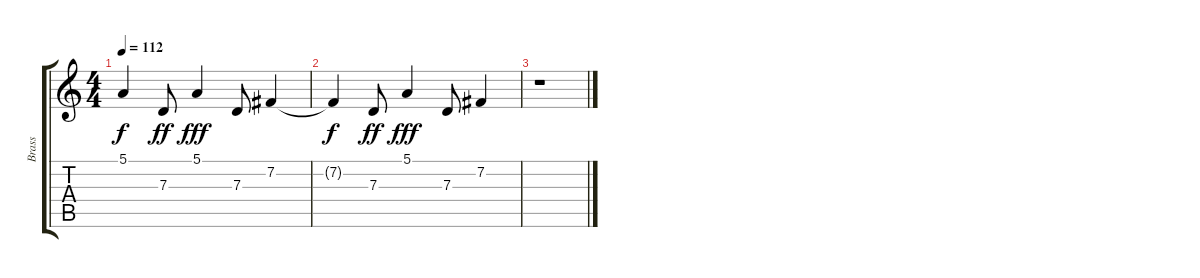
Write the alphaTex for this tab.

\track ("Brass" "Brass") {instrument trombone}
\staff {score tabs}
\tuning (E4 B3 G3 D3 A2 E2) {hide}
\ts (4 4)
\tempo 112
\clef g2
\ks c
5.1{t}.4{dy f} 7.3.8{dy ff} 5.1.4{dy fff} 7.3.8 7.2.4 |
7.2{t}.4{dy f} 7.3.8{dy ff} 5.1.4{dy fff} 7.3.8 7.2.4 |
r.1
